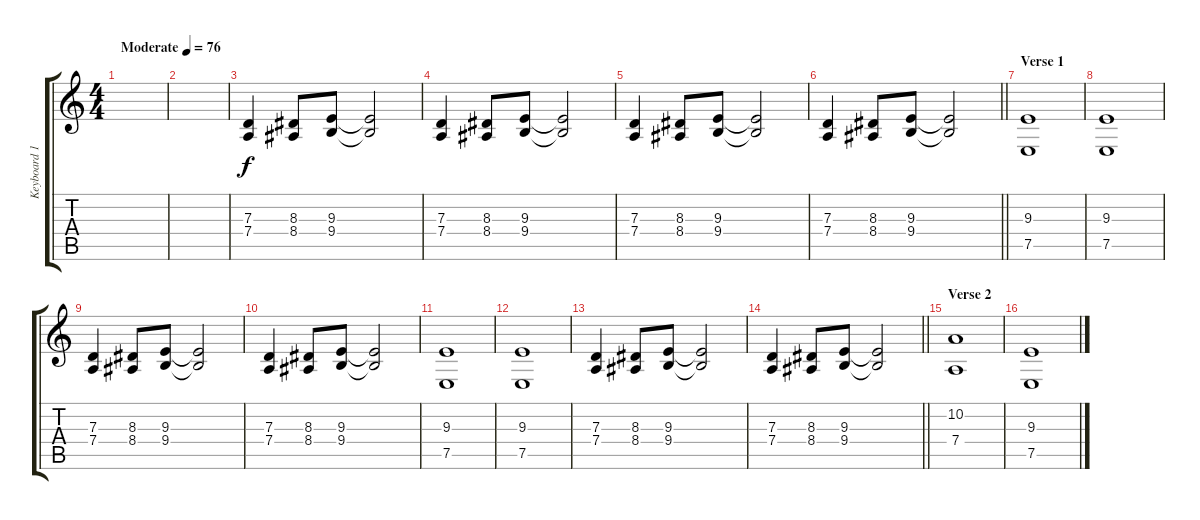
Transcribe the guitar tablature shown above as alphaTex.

\track ("Keyboard 1" "Keyboard 1") {instrument drawbarorgan}
\staff {score tabs}
\tuning (E4 B3 G3 D3 A2 E2) {hide}
\ts (4 4)
\tempo (76 "Moderate")
\clef g2
\ks c
|
|
(7.3 7.4).4 (8.3 8.4).8 (9.3 9.4).8 (9.3{t} 9.4{t}).2 |
(7.3 7.4).4 (8.3 8.4).8 (9.3 9.4).8 (9.3{t} 9.4{t}).2 |
(7.3 7.4).4 (8.3 8.4).8 (9.3 9.4).8 (9.3{t} 9.4{t}).2 |
\barLineRight lightlight
(7.3 7.4).4 (8.3 8.4).8 (9.3 9.4).8 (9.3{t} 9.4{t}).2 |
\section ("" "Verse 1")
(9.3 7.5).1 |
(9.3 7.5).1 |
(7.3 7.4).4 (8.3 8.4).8 (9.3 9.4).8 (9.3{t} 9.4{t}).2 |
(7.3 7.4).4 (8.3 8.4).8 (9.3 9.4).8 (9.3{t} 9.4{t}).2 |
(9.3 7.5).1 |
(9.3 7.5).1 |
(7.3 7.4).4 (8.3 8.4).8 (9.3 9.4).8 (9.3{t} 9.4{t}).2 |
\barLineRight lightlight
(7.3 7.4).4 (8.3 8.4).8 (9.3 9.4).8 (9.3{t} 9.4{t}).2 |
\section ("" "Verse 2")
(10.2 7.4).1 |
(9.3 7.5).1
